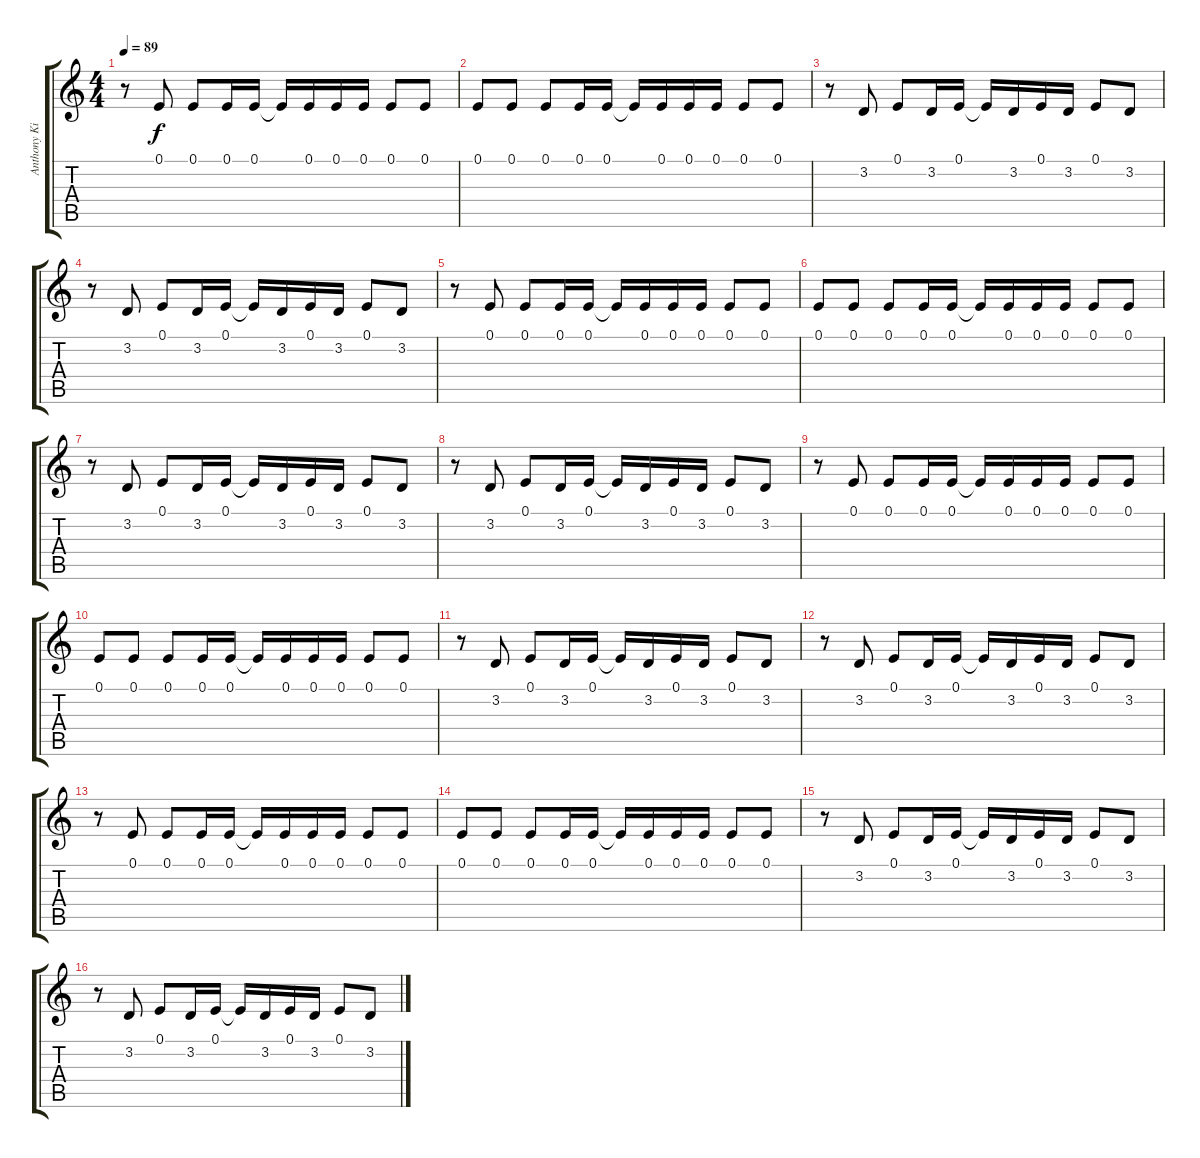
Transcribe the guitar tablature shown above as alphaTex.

\track ("Anthony Kiedis (Vocals)" "Anthony Ki") {instrument altosax}
\staff {score tabs}
\tuning (E4 B3 G3 D3 A2 E2) {hide}
\ts (4 4)
\tempo 89
\clef g2
\ks c
r.8{dy f} 0.1.8 0.1.8 0.1.16 0.1.16 0.1{t}.16 0.1.16 0.1.16 0.1.16 0.1.8 0.1.8 |
0.1.8 0.1.8 0.1.8 0.1.16 0.1.16 0.1{t}.16 0.1.16 0.1.16 0.1.16 0.1.8 0.1.8 |
r.8 3.2.8 0.1.8 3.2.16 0.1.16 0.1{t}.16 3.2.16 0.1.16 3.2.16 0.1.8 3.2.8 |
r.8 3.2.8 0.1.8 3.2.16 0.1.16 0.1{t}.16 3.2.16 0.1.16 3.2.16 0.1.8 3.2.8 |
r.8 0.1.8 0.1.8 0.1.16 0.1.16 0.1{t}.16 0.1.16 0.1.16 0.1.16 0.1.8 0.1.8 |
0.1.8 0.1.8 0.1.8 0.1.16 0.1.16 0.1{t}.16 0.1.16 0.1.16 0.1.16 0.1.8 0.1.8 |
r.8 3.2.8 0.1.8 3.2.16 0.1.16 0.1{t}.16 3.2.16 0.1.16 3.2.16 0.1.8 3.2.8 |
r.8 3.2.8 0.1.8 3.2.16 0.1.16 0.1{t}.16 3.2.16 0.1.16 3.2.16 0.1.8 3.2.8 |
r.8 0.1.8 0.1.8 0.1.16 0.1.16 0.1{t}.16 0.1.16 0.1.16 0.1.16 0.1.8 0.1.8 |
0.1.8 0.1.8 0.1.8 0.1.16 0.1.16 0.1{t}.16 0.1.16 0.1.16 0.1.16 0.1.8 0.1.8 |
r.8 3.2.8 0.1.8 3.2.16 0.1.16 0.1{t}.16 3.2.16 0.1.16 3.2.16 0.1.8 3.2.8 |
r.8 3.2.8 0.1.8 3.2.16 0.1.16 0.1{t}.16 3.2.16 0.1.16 3.2.16 0.1.8 3.2.8 |
r.8 0.1.8 0.1.8 0.1.16 0.1.16 0.1{t}.16 0.1.16 0.1.16 0.1.16 0.1.8 0.1.8 |
0.1.8 0.1.8 0.1.8 0.1.16 0.1.16 0.1{t}.16 0.1.16 0.1.16 0.1.16 0.1.8 0.1.8 |
r.8 3.2.8 0.1.8 3.2.16 0.1.16 0.1{t}.16 3.2.16 0.1.16 3.2.16 0.1.8 3.2.8 |
r.8 3.2.8 0.1.8 3.2.16 0.1.16 0.1{t}.16 3.2.16 0.1.16 3.2.16 0.1.8 3.2.8
